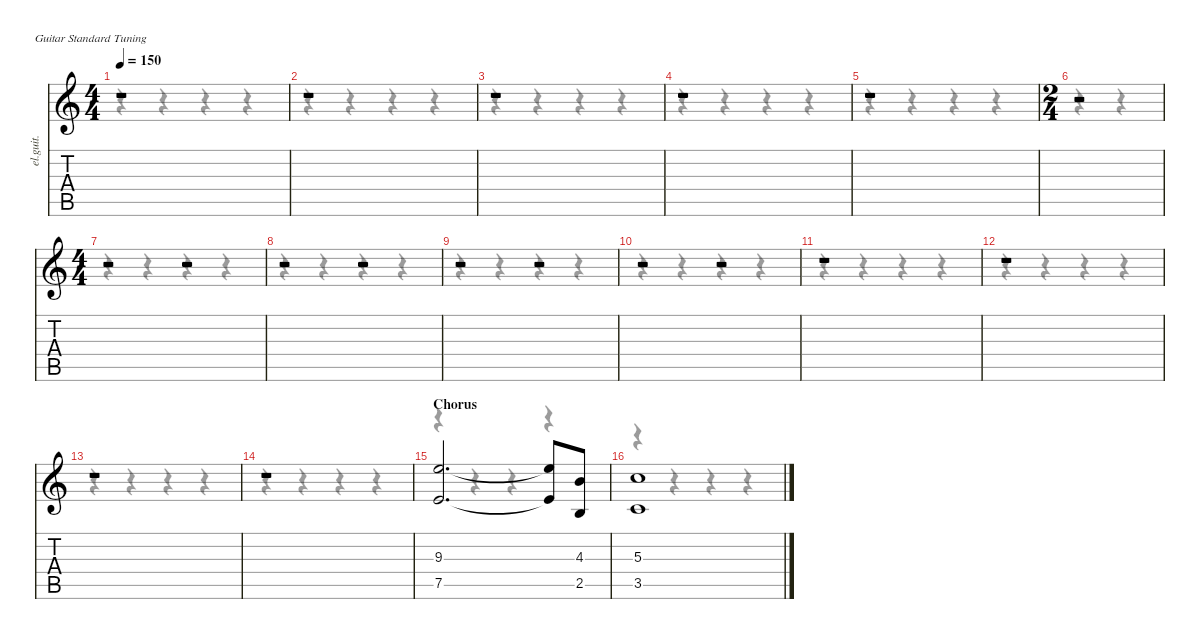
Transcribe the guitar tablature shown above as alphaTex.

\defaultSystemsLayout 4
\hideDynamics
\bracketExtendMode nobrackets
\otherSystemsTrackNameOrientation horizontal
\track ("Gtr Clean" "el.guit.") {instrument electricguitarclean}
\staff {score tabs}
\tuning (E4 B3 G3 D3 A2 E2)
\voice
\ts (4 4)
\tempo 150
\clef g2
\ks c
r.1{dy f beam Up} |
r.1{beam Up} |
r.1{beam Up} |
r.1{beam Up} |
r.1{beam Up} |
\ts (2 4)
\beaming (8 1 1 1 1)
r.2{beam Up} |
\ts (4 4)
\beaming (8 2 2 2 2)
r.2{beam Up} r.2{beam Up} |
r.2{beam Up} r.2{beam Up} |
r.2{beam Up} r.2{beam Up} |
r.2{beam Up} r.2{beam Up} |
r.1{beam Up} |
r.1{beam Up} |
r.1{beam Up} |
r.1{beam Up} |
\section ("" "Chorus")
(9.3 7.5).2{d beam Up} (9.3{t} 7.5{t}).8{beam Up} (4.3 2.5).8{beam Up} |
(5.3 3.5).1{beam Up}
\voice
\clef g2
\ottava regular
\simile none
\ks c
r.4{dy mf beam Down} r.4{beam Down} r.4{beam Down} r.4{beam Down} |
r.4{beam Down} r.4{beam Down} r.4{beam Down} r.4{beam Down} |
r.4{beam Down} r.4{beam Down} r.4{beam Down} r.4{beam Down} |
r.4{beam Down} r.4{beam Down} r.4{beam Down} r.4{beam Down} |
r.4{beam Down} r.4{beam Down} r.4{beam Down} r.4{beam Down} |
r.4{beam Down} r.4{beam Down} |
r.4{beam Down} r.4{beam Down} r.4{beam Down} r.4{beam Down} |
r.4{beam Down} r.4{beam Down} r.4{beam Down} r.4{beam Down} |
r.4{beam Down} r.4{beam Down} r.4{beam Down} r.4{beam Down} |
r.4{beam Down} r.4{beam Down} r.4{beam Down} r.4{beam Down} |
r.4{beam Down} r.4{beam Down} r.4{beam Down} r.4{beam Down} |
r.4{beam Down} r.4{beam Down} r.4{beam Down} r.4{beam Down} |
r.4{beam Down} r.4{beam Down} r.4{beam Down} r.4{beam Down} |
r.4{beam Down} r.4{beam Down} r.4{beam Down} r.4{beam Down} |
r.4{beam Down} r.4{beam Down} r.4{beam Down} r.4{beam Down} |
r.4{beam Down} r.4{beam Down} r.4{beam Down} r.4{beam Down}
